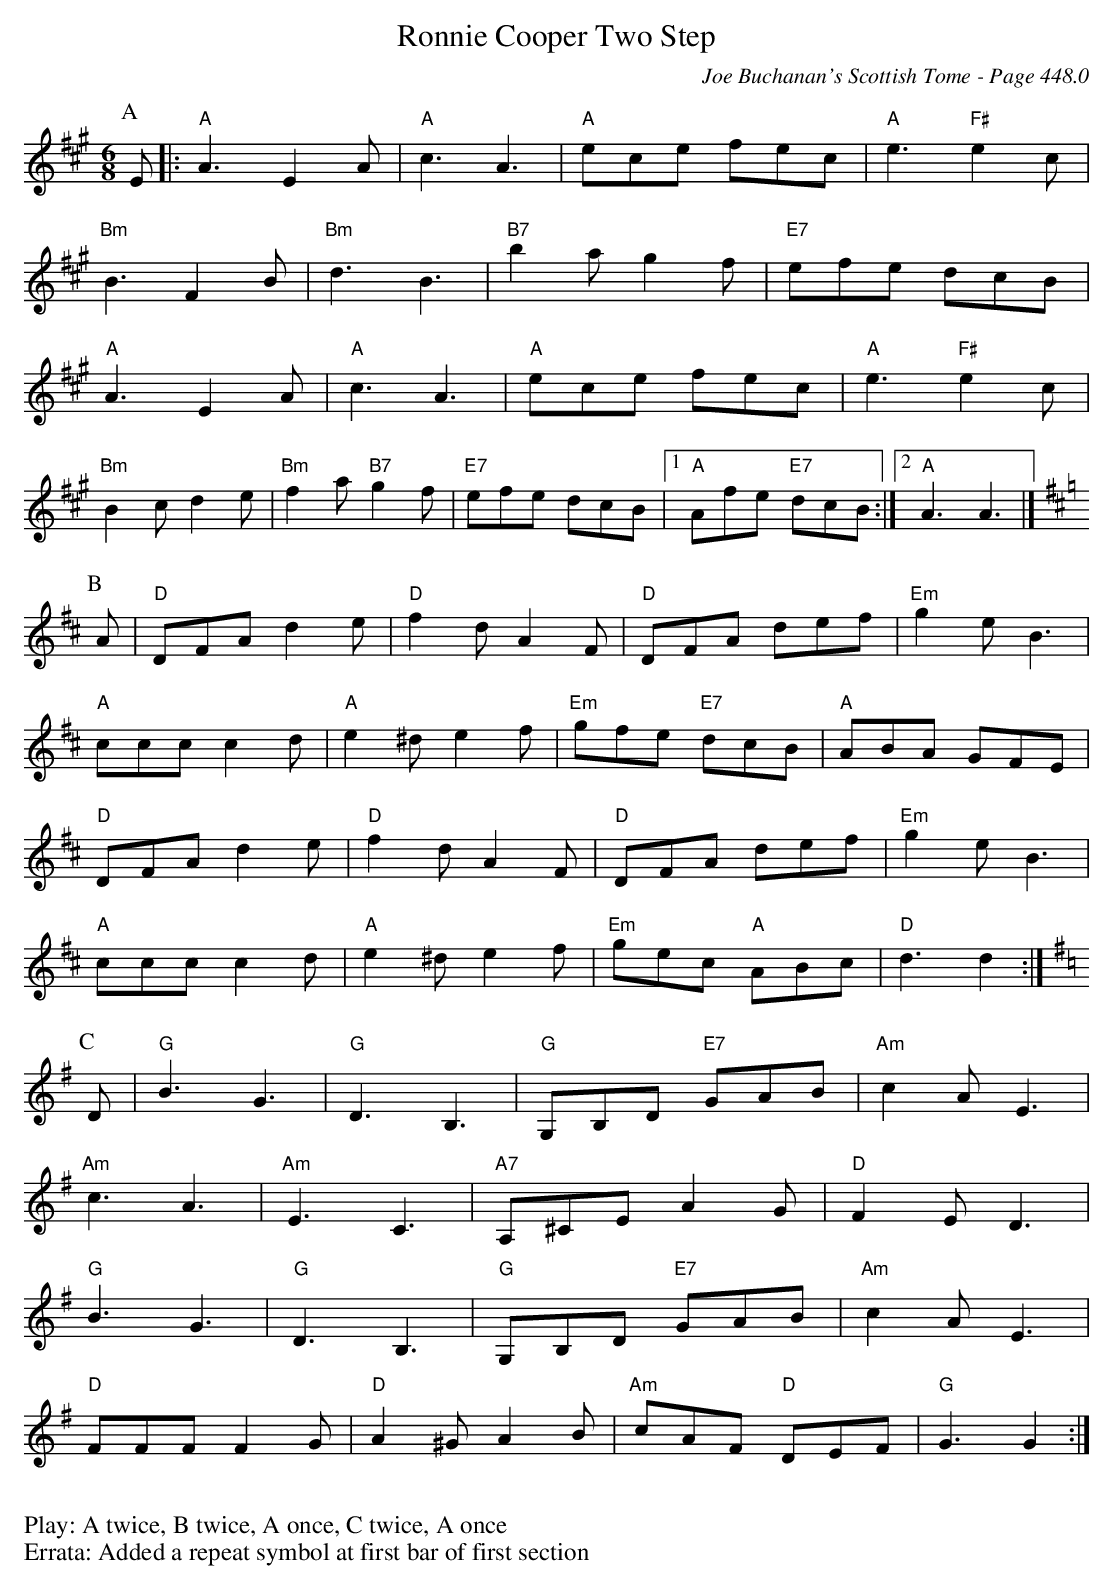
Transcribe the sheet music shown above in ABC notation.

X:1
T:Ronnie Cooper Two Step
C:Joe Buchanan's Scottish Tome - Page 448.0
L:1/8
M:6/8
K:A
P:A
W:Play: A twice, B twice, A once, C twice, A once
E |: "A"A3 E2 A | "A"c3 A3 | "A"ece fec | "A"e3 "F#"e2 c |
"Bm"B3 F2 B | "Bm"d3 B3 | "B7"b2 a g2 f | "E7"efe dcB |
"A"A3 E2 A | "A"c3 A3 | "A"ece fec | "A"e3 "F#"e2 c |
"Bm"B2 c d2 e | "Bm"f2 a "B7"g2 f | "E7"efe dcB |1 "A"Afe "E7"dcB :|2 "A"A3 A3 |]
P:B
[K:D] A | "D"DFA d2 e | "D"f2 d A2 F | "D"DFA def | "Em"g2 e B3 |
"A"ccc c2 d | "A"e2 ^d e2 f | "Em"gfe "E7"dcB | "A"ABA GFE |
"D"DFA d2 e | "D"f2 d A2 F | "D"DFA def | "Em"g2 e B3 |
"A"ccc c2 d | "A"e2^d e2f | "Em"gec "A"ABc | "D"d3 d2 :|
P:C
[K:G] D | "G"B3 G3 | "G"D3 B,3 | "G"G,B,D "E7"GAB | "Am"c2 A E3 |
"Am"c3 A3 | "Am"E3 C3 | "A7"A,^CE A2 G | "D"F2 E D3 |
"G"B3 G3 | "G"D3 B,3 | "G"G,B,D "E7"GAB | "Am"c2 A E3 |
"D"FFF F2 G | "D"A2 ^G A2 B | "Am" cAF "D"DEF | "G"G3 G2 :|
W:Errata: Added a repeat symbol at first bar of first section
